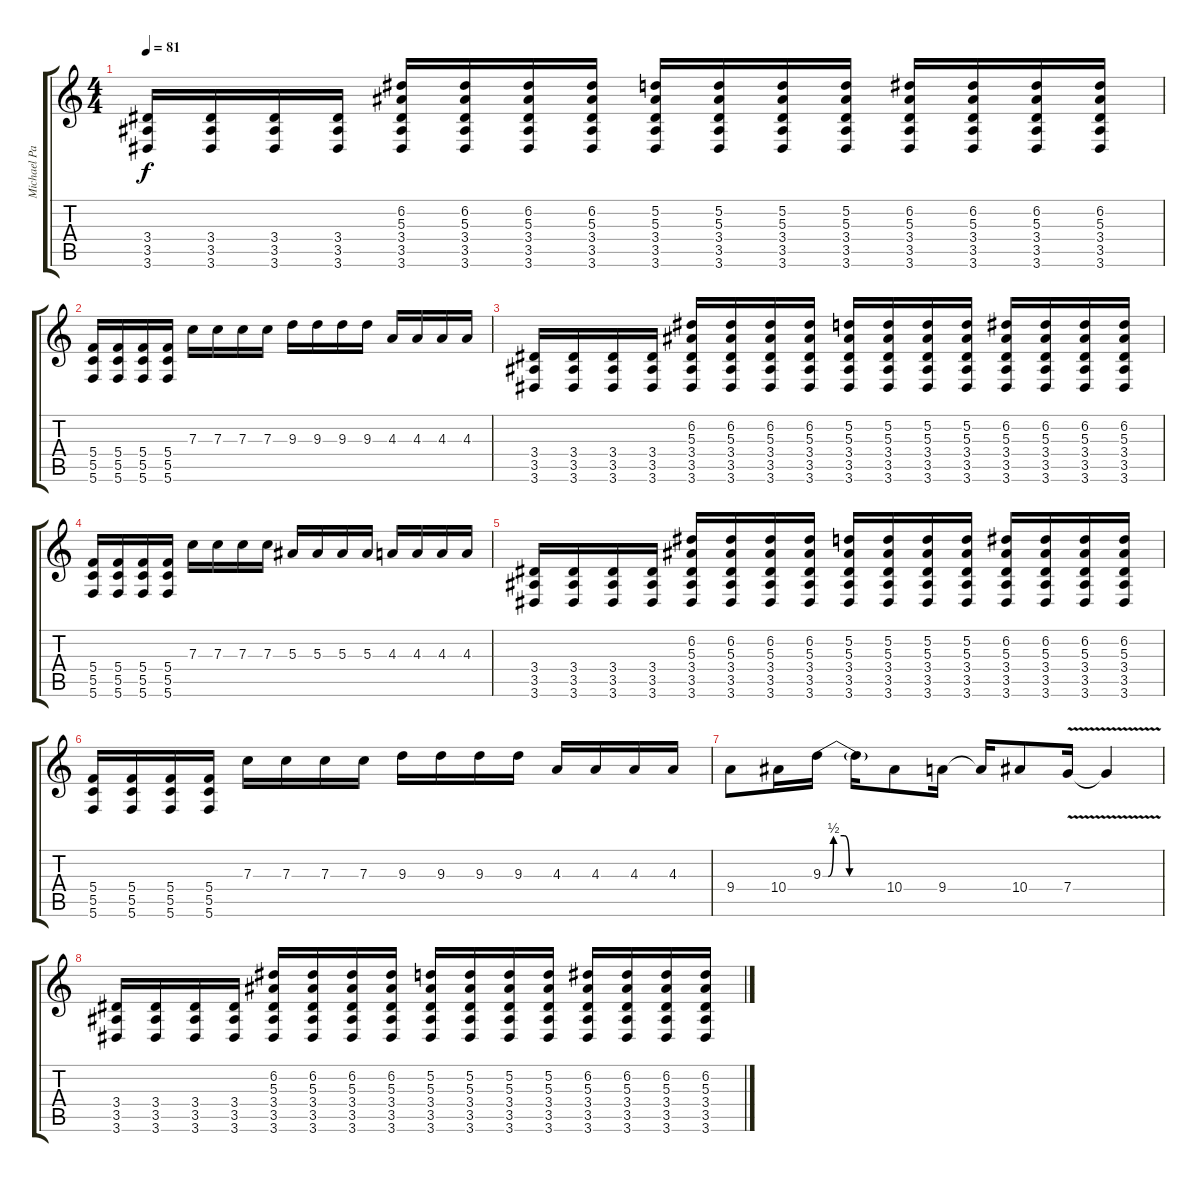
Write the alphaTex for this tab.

\track ("Michael Paget" "Michael Pa") {instrument distortionguitar}
\staff {score tabs}
\tuning (D4 A3 F3 C3 G2 C2) {hide}
\ts (4 4)
\tempo 81
\clef g2
\ks c
(3.4 3.5 3.6).16{dy f} (3.4 3.5 3.6).16 (3.4 3.5 3.6).16 (3.4 3.5 3.6).16 (6.2 5.3 3.4 3.5 3.6).16 (6.2 5.3 3.4 3.5 3.6).16 (6.2 5.3 3.4 3.5 3.6).16 (6.2 5.3 3.4 3.5 3.6).16 (5.2 5.3 3.4 3.5 3.6).16 (5.2 5.3 3.4 3.5 3.6).16 (5.2 5.3 3.4 3.5 3.6).16 (5.2 5.3 3.4 3.5 3.6).16 (6.2 5.3 3.4 3.5 3.6).16 (6.2 5.3 3.4 3.5 3.6).16 (6.2 5.3 3.4 3.5 3.6).16 (6.2 5.3 3.4 3.5 3.6).16 |
(5.4 5.5 5.6).16 (5.4 5.5 5.6).16 (5.4 5.5 5.6).16 (5.4 5.5 5.6).16 7.3.16 7.3.16 7.3.16 7.3.16 9.3.16 9.3.16 9.3.16 9.3.16 4.3.16 4.3.16 4.3.16 4.3.16 |
(3.4 3.5 3.6).16 (3.4 3.5 3.6).16 (3.4 3.5 3.6).16 (3.4 3.5 3.6).16 (6.2 5.3 3.4 3.5 3.6).16 (6.2 5.3 3.4 3.5 3.6).16 (6.2 5.3 3.4 3.5 3.6).16 (6.2 5.3 3.4 3.5 3.6).16 (5.2 5.3 3.4 3.5 3.6).16 (5.2 5.3 3.4 3.5 3.6).16 (5.2 5.3 3.4 3.5 3.6).16 (5.2 5.3 3.4 3.5 3.6).16 (6.2 5.3 3.4 3.5 3.6).16 (6.2 5.3 3.4 3.5 3.6).16 (6.2 5.3 3.4 3.5 3.6).16 (6.2 5.3 3.4 3.5 3.6).16 |
(5.4 5.5 5.6).16 (5.4 5.5 5.6).16 (5.4 5.5 5.6).16 (5.4 5.5 5.6).16 7.3.16 7.3.16 7.3.16 7.3.16 5.3.16 5.3.16 5.3.16 5.3.16 4.3.16 4.3.16 4.3.16 4.3.16 |
(3.4 3.5 3.6).16 (3.4 3.5 3.6).16 (3.4 3.5 3.6).16 (3.4 3.5 3.6).16 (6.2 5.3 3.4 3.5 3.6).16 (6.2 5.3 3.4 3.5 3.6).16 (6.2 5.3 3.4 3.5 3.6).16 (6.2 5.3 3.4 3.5 3.6).16 (5.2 5.3 3.4 3.5 3.6).16 (5.2 5.3 3.4 3.5 3.6).16 (5.2 5.3 3.4 3.5 3.6).16 (5.2 5.3 3.4 3.5 3.6).16 (6.2 5.3 3.4 3.5 3.6).16 (6.2 5.3 3.4 3.5 3.6).16 (6.2 5.3 3.4 3.5 3.6).16 (6.2 5.3 3.4 3.5 3.6).16 |
(5.4 5.5 5.6).16 (5.4 5.5 5.6).16 (5.4 5.5 5.6).16 (5.4 5.5 5.6).16 7.3.16 7.3.16 7.3.16 7.3.16 9.3.16 9.3.16 9.3.16 9.3.16 4.3.16 4.3.16 4.3.16 4.3.16 |
9.4.8 10.4.16 9.3{be (custom 0 0 5 0 10 2 20 2 25 0 60 0)}.16 9.3{t}.16 10.4.8 9.4.16 9.4{t}.16 10.4.8 7.4{v}.16 7.4{t}.4 |
(3.4 3.5 3.6).16 (3.4 3.5 3.6).16 (3.4 3.5 3.6).16 (3.4 3.5 3.6).16 (6.2 5.3 3.4 3.5 3.6).16 (6.2 5.3 3.4 3.5 3.6).16 (6.2 5.3 3.4 3.5 3.6).16 (6.2 5.3 3.4 3.5 3.6).16 (5.2 5.3 3.4 3.5 3.6).16 (5.2 5.3 3.4 3.5 3.6).16 (5.2 5.3 3.4 3.5 3.6).16 (5.2 5.3 3.4 3.5 3.6).16 (6.2 5.3 3.4 3.5 3.6).16 (6.2 5.3 3.4 3.5 3.6).16 (6.2 5.3 3.4 3.5 3.6).16 (6.2 5.3 3.4 3.5 3.6).16
